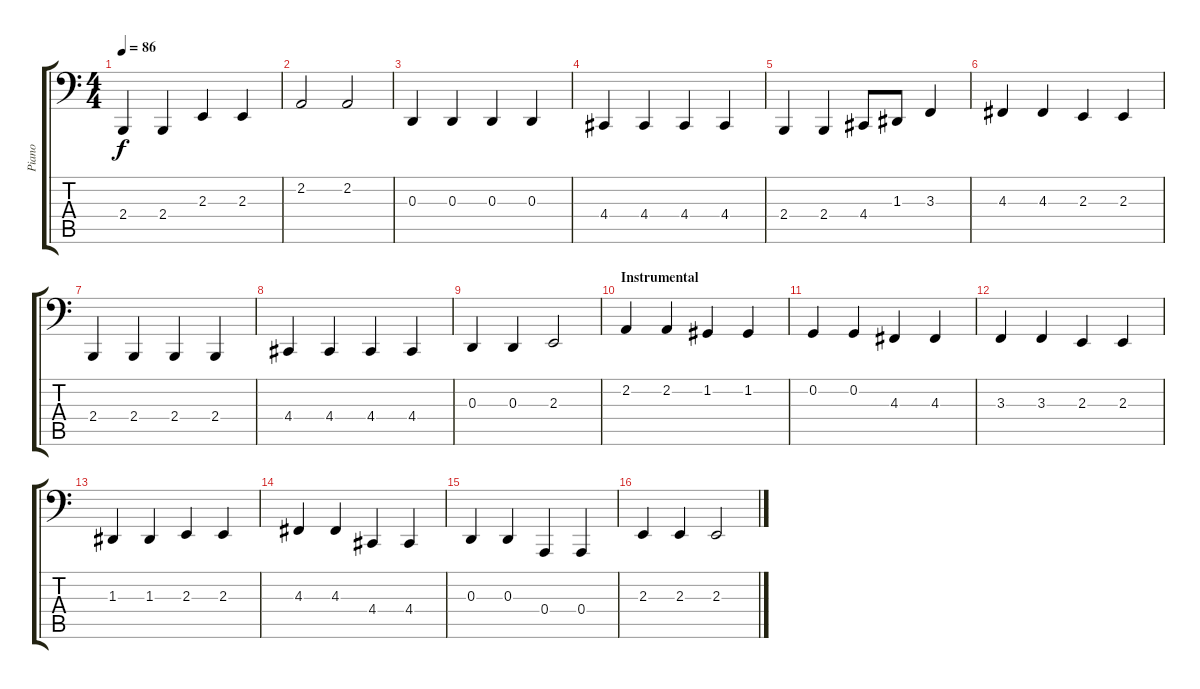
\track ("Piano" "Piano") {instrument brightacousticpiano}
\staff {score tabs}
\tuning (C3 G2 D2 A1 E1 B0) {hide}
\ts (4 4)
\tempo 86
\clef f4
\ks c
2.4.4{dy f} 2.4.4 2.3.4 2.3.4 |
\section ("" "")
2.2.2 2.2.2 |
0.3.4 0.3.4 0.3.4 0.3.4 |
4.4.4 4.4.4 4.4.4 4.4.4 |
2.4.4 2.4.4 4.4.8 1.3.8 3.3.4 |
4.3.4 4.3.4 2.3.4 2.3.4 |
2.4.4 2.4.4 2.4.4 2.4.4 |
4.4.4 4.4.4 4.4.4 4.4.4 |
0.3.4 0.3.4 2.3.2 |
\section ("" "Instrumental")
2.2.4 2.2.4 1.2.4 1.2.4 |
0.2.4 0.2.4 4.3.4 4.3.4 |
3.3.4 3.3.4 2.3.4 2.3.4 |
1.3.4 1.3.4 2.3.4 2.3.4 |
4.3.4 4.3.4 4.4.4 4.4.4 |
\section ("" "")
0.3.4 0.3.4 0.4.4 0.4.4 |
2.3.4 2.3.4 2.3.2
